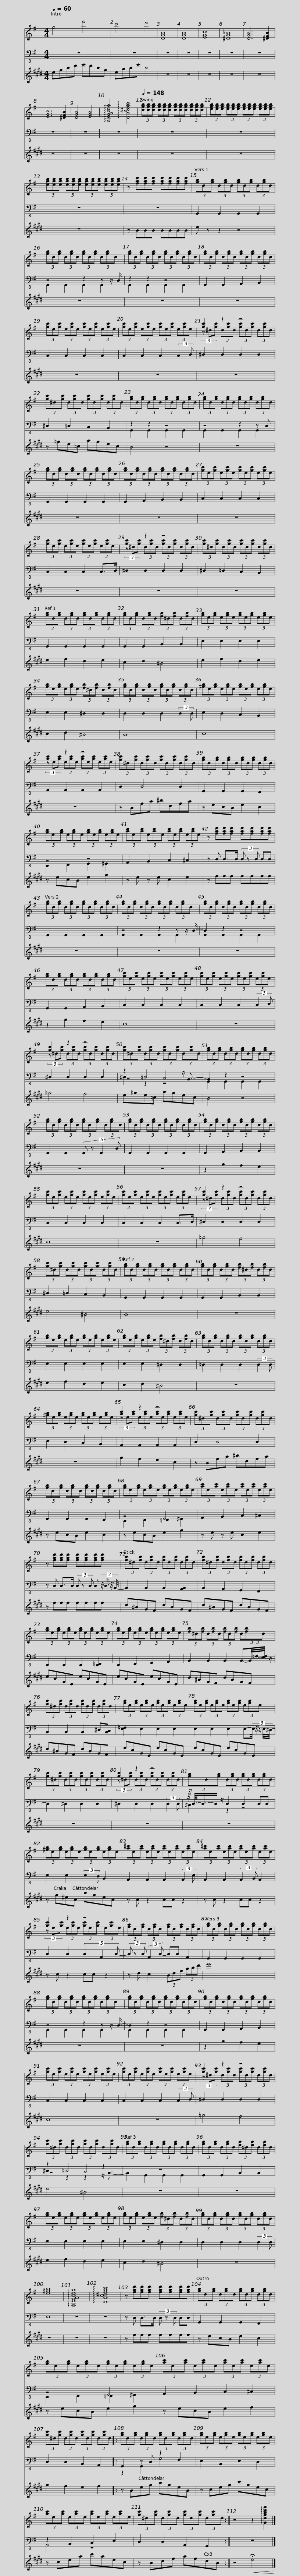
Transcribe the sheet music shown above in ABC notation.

X:1
%%score ( 1 2 ) ( 3 4 5 ) 6
L:1/8
Q:1/4=60
M:4/4
I:linebreak $
K:G
V:1 treble
V:2 treble
V:3 bass-8
V:4 bass-8
V:5 bass-8
V:6 treble transpose=-9
V:1
 g4 e'4 | c'4 d'4 | [DGB]8 | [DGB]8 | [EGc]8 | %5
 [^DG_B]8 | [DGB]6 [^DFB]2 | [EGc]6 [^DFB]2 | [DGB]4 [EGB]4 | !arpeggio![A,EGAcea]4 !arpeggio![DAc^dfac']4 |$ %10
[Q:1/4=148] (3[dgb][dgb][dgb] (3[dgb][dgb][dgb] (3[dgb][dgb][dgb] (3[dgb][dgb][dgb] | (3[egb][egb][egb] (3[egb][egb][egb] (3[egb][egb][egb] (3[egb][egb][egb] | (3[eac'][eac'][eac'] (3[eac'][eac'][eac'] (3[eac'][eac'][eac'] (3[eac'][eac'][eac'] |$ z [fad'][fad'][fad'] [fad'][fad'][fad'][fad'] | (3[gb]d[gb] (3d[gb]d (3[gb]d[gb] (3d[gb]d | %15
 (3[gb]d[gb] (3d[gb]d (3[gb]d[gb] (3d[gb]d | (3[gb]d[gb] (3d[gb]d (3[gb]d[gb] (3d[gb]d |$ (3[gb]d[gb] (3d[gb]d (3[gb]d[gb] (3d[gb]d | (3[gc']e[gc'] (3e[gc']e (3[gc']e[gc'] (3e[gc']e | (3[gc']e[gc'] (3e[gc']e (3[gc']e[gc'] (3e[gc']e | %20
 [gc']2 z2 z4 |$ (3[gc']^d[gc'] (3d[gc']d (3[gc']d[gc'] (3d[gc']d | (3[gb]d[gb] (3d[gb]d (3[gb]d[gb] (3d[gb]d | (3[gb]d[gb] (3d[gb]d (3[gb]d[gb] (3d[gb]d | (3[gb]d[gb] (3d[gb]d (3[gb]d[gb] (3d[gb]d |$ %25
 (3[gb]d[gb] (3d[gb]d (3[gb]d[gb] (3d[gb]d | (3[gc']e[gc'] (3e[gc']e (3[gc']e[gc'] (3e[gc']e | (3[gc']e[gc'] (3e[gc']e (3[gc']e[gc'] (3e[gc']e | [gc']2 z2 z4 |$ (3[gc']^d[gc'] (3d[gc']d (3[gc']d[gc'] (3d[gc']d | %30
 (3[gb]d[gb] (3d[gb]d (3[gb]d[gb] (3d[gb]d | (3[gb]d[gb] (3d[gb]d (3[fb]^d[fb] (3d[fb]d | (3[gb]e[gb] (3e[gb]e (3[gb]e[gb] (3e[gb]e |$ (3[gb]e[gb] (3e[gb]e (3[fb]^d[fb] (3d[fb]d | (3[gb]d[gb] (3d[gb]d (3[gb]d[gb] (3d[gb]d | %35
 (3[^gb]e[gb] (3e[gb]e (3[gb]e[gb] (3e[gb]e | [ac']2 z2 z4 |$ (3[gc']^d[gc'] (3d[gc']d (3[gc']d[gc'] (3d[gc']d | (3[gb]d[gb] (3d[gb]d (3[gb]d[gb] (3d[gb]d | (3[gb]e[gb] (3e[gb]e (3[gb]e[gb] (3e[gb]e | %40
 (3[ac']e[ac'] (3e[ac']e (3[ac']e[ac'] (3e[ac']e |$ z [fad'][fad'][fad'] [fad'][fad'][fad'][fad'] | (3[gb]d[gb] (3d[gb]d (3[gb]d[gb] (3d[gb]d | (3[gb]d[gb] (3d[gb]d (3[gb]d[gb] (3d[gb]d | (3[gb]d[gb] (3d[gb]d (3[gb]d[gb] (3d[gb]d |$ %45
 (3[gb]d[gb] (3d[gb]d (3[gb]d[gb] (3d[gb]d | (3[gc']e[gc'] (3e[gc']e (3[gc']e[gc'] (3e[gc']e | (3[gc']e[gc'] (3e[gc']e (3[gc']e[gc'] (3e[gc']e | [gc']2 z2 z4 |$ (3[gc']^d[gc'] (3d[gc']d (3[gc']d[gc'] (3d[gc']d | %50
 (3[gb]d[gb] (3d[gb]d (3[gb]d[gb] (3d[gb]d | (3[gb]d[gb] (3d[gb]d (3[gb]d[gb] (3d[gb]d | (3[gb]d[gb] (3d[gb]d (3[gb]d[gb] (3d[gb]d |$ (3[gb]d[gb] (3d[gb]d (3[gb]d[gb] (3d[gb]d | (3[gc']e[gc'] (3e[gc']e (3[gc']e[gc'] (3e[gc']e | %55
 (3[gc']e[gc'] (3e[gc']e (3[gc']e[gc'] (3e[gc']e | [gc']2 z2 z4 |$ (3[gc']^d[gc'] (3d[gc']d (3[gc']d[gc'] (3d[gc']d | (3[gb]d[gb] (3d[gb]d (3[gb]d[gb] (3d[gb]d | (3[gb]d[gb] (3d[gb]d (3[fb]^d[fb] (3d[fb]d | %60
 (3[gb]e[gb] (3e[gb]e (3[gb]e[gb] (3e[gb]e |$ (3[gb]e[gb] (3e[gb]e (3[fb]^d[fb] (3d[fb]d | (3[gb]d[gb] (3d[gb]d (3[gb]d[gb] (3d[gb]d | (3[^gb]e[gb] (3e[gb]e (3[gb]e[gb] (3e[gb]e | [ac']2 z2 z4 |$ %65
 (3[gc']^d[gc'] (3d[gc']d (3[gc']d[gc'] (3d[gc']d | (3[gb]d[gb] (3d[gb]d (3[gb]d[gb] (3d[gb]d | (3[gb]e[gb] (3e[gb]e (3[gb]e[gb] (3e[gb]e | (3[ac']e[ac'] (3e[ac']e (3[ac']e[ac'] (3e[ac']e |$ z [fad'][fad'][fad'] [fad'][fad'][fad'][fad'] | %70
 (3[fb]^d[fb] (3d[fb]d (3[fb]d[fb] (3d[fb]d | (3[fb]^d[fb] (3d[fb]d (3[fb]d[fb] (3d[fb]d |$ (3[gb]e[gb] (3e[gb]e (3[gb]e[gb] (3e[gb]e | (3[gb]e[gb] (3e[gb]e (3[gb]e[gb] (3e[gb]e | (3[fb]^d[fb] (3d[fb]d (3[fb]d[fb] (3d[fb]d |$ %75
 (3[fb]^d[fb] (3d[fb]d (3[fb]d[fb] (3d[fb]d | (3[gb]e[gb] (3e[gb]e (3[gb]e[gb] (3e[gb]e | (3[gb]e[gb] (3e[gb]e (3[gb]e[gb] (3e[gb]e |$ (3[gc']^d[gc'] (3d[gc']d (3[gc']d[gc'] (3d[gc']d | [gc']2 z2 z4 | %80
 (3[gb]d[gb] (3d[gb]d (3[gb]d[gb] (3d[gb]d |$ (3[^gb]e[gb] (3e[gb]e (3[gb]e[gb] (3e[gb]e | (3[a^c']e[ac'] (3e[ac']e (3[ac']e[ac'] (3e[ac']e | (3[a^c']e[ac'] (3e[ac']e (3[ac']e[ac'] (3e[ac']e |$ [gc']2 z2 z4 | %85
 (3[fa]d[fa] (3d[fa]d (3[fa]d[fa] (3d[fa]d | (3[gb]d[gb] (3d[gb]d (3[gb]d[gb] (3d[gb]d | (3[gb]d[gb] (3d[gb]d (3[gb]d[gb] (3d[gb]d |$ (3[gb]d[gb] (3d[gb]d (3[gb]d[gb] (3d[gb]d | (3[gb]d[gb] (3d[gb]d (3[gb]d[gb] (3d[gb]d | %90
 (3[gc']e[gc'] (3e[gc']e (3[gc']e[gc'] (3e[gc']e | (3[gc']e[gc'] (3e[gc']e (3[gc']e[gc'] (3e[gc']e |$ [gc']2 z2 z4 | (3[gc']^d[gc'] (3d[gc']d (3[gc']d[gc'] (3d[gc']d | (3[gb]d[gb] (3d[gb]d (3[gb]d[gb] (3d[gb]d | %95
 (3[gb]d[gb] (3d[gb]d (3[fb]^d[fb] (3d[fb]d |$ (3[gb]e[gb] (3e[gb]e (3[gb]e[gb] (3e[gb]e | (3[gb]e[gb] (3e[gb]e (3[fb]^d[fb] (3d[fb]d | (3[gb]d[gb] (3d[gb]d (3[gb]d[gb] (3d[gb]d | [e^gb]8 | %100
 !arpeggio![A,EGAcea]8 | !arpeggio![DAc^dfac']8 |$ z [fad'][fad'][fad'] [fad'][fad'][fad'][fad'] | (3[gb]d[gb] (3d[gb]d (3[gb]d[gb] (3d[gb]d | (3[gb]e[gb] (3e[gb]e (3[gb]e[gb] (3e[gb]e | %105
 (3[ac']e[ac'] (3e[ac']e (3[ac']e[ac'] (3e[ac']e |$ (3[gc']^d[gc'] (3d[gc']d (3[gc']d[gc'] (3d[gc']d |: (3[gb]d[gb] (3d[gb]d (3[gb]d[gb] (3d[gb]d | (3[gb]e[gb] (3e[gb]e (3[gb]e[gb] (3e[gb]e |$ (3[ac']e[ac'] (3e[ac']e (3[ac']e[ac'] (3e[ac']e | %110
 (3[gc']^d[gc'] (3d[gc']d (3[gc']d[gc'] (3d[gc']d :| z4 z2 !arpeggio![Gdgbd'g']2 |] %112
V:2
 x8 | x8 | x8 | x8 | x8 | %5
 x8 | x8 | x8 | x8 | x8 |$ %10
 x8 | x8 | x8 |$ x8 | x8 | %15
 x8 | x8 |$ x8 | x8 | x8 | %20
 (3z ^d[gc'] (3d[gc']d (3[gc']d[gc'] (3d[gc']d |$ x8 | x8 | x8 | x8 |$ %25
 x8 | x8 | x8 | (3z ^d[gc'] (3d[gc']d (3[gc']d[gc'] (3d[gc']d |$ x8 | %30
 x8 | x8 | x8 |$ x8 | x8 | %35
 x8 | (3z e[ac'] (3e[ac']e (3[ac']e[ac'] (3e[ac']e |$ x8 | x8 | x8 | %40
 x8 |$ x8 | x8 | x8 | x8 |$ %45
 x8 | x8 | x8 | (3z ^d[gc'] (3d[gc']d (3[gc']d[gc'] (3d[gc']d |$ x8 | %50
 x8 | x8 | x8 |$ x8 | x8 | %55
 x8 | (3z ^d[gc'] (3d[gc']d (3[gc']d[gc'] (3d[gc']d |$ x8 | x8 | x8 | %60
 x8 |$ x8 | x8 | x8 | (3z e[ac'] (3e[ac']e (3[ac']e[ac'] (3e[ac']e |$ %65
 x8 | x8 | x8 | x8 |$ x8 | %70
 x8 | x8 |$ x8 | x8 | x8 |$ %75
 x8 | x8 | x8 |$ x8 | (3z ^d[gc'] (3d[gc']d (3[gc']d[gc'] (3d[gc']d | %80
 x8 |$ x8 | x8 | x8 |$ (3z e[gc'] (3e[gc']e (3[gc']e[gc'] (3e[gc']e | %85
 x8 | x8 | x8 |$ x8 | x8 | %90
 x8 | x8 |$ (3z ^d[gc'] (3d[gc']d (3[gc']d[gc'] (3d[gc']d | x8 | x8 | %95
 x8 |$ x8 | x8 | x8 | x8 | %100
 x8 | x8 |$ x8 | x8 | x8 | %105
 x8 |$ x8 |: x8 | x8 |$ x8 | %110
 x8 :| x8 |] %112
V:3
 z8 | z8 | z8 | z8 | z8 | %5
 z8 | z8 | z8 | z8 | z8 |$ %10
 z8 | z8 | z8 |$ z8 | G,,2 G,,2 G,,2 G,,2 | %15
 z4 z2 z z/ D,/ | z2 z2 z4 |$ G,,2 G,,2 A,,2 B,,2 | C,2 C,2 C,2 C,2 | C,2 C,2 C,2 (3:2:2C,2 D, | %20
 ^D,2 D,2 D,2 D,2 |$ ^D,2 =D,2 C,2 B,,2 | z2 z2 z4 | z4 z2 z D, | G,,2 G,,2 G,,2 G,,2 |$ %25
 G,,2 A,,2 B,,2 B,,2 | C,2 C,2 C,2 C,2 | C,2 C,2 C,2 C,>D, | ^D,2 D,2 D,2 D,2 |$ ^D,2 =D,2 C,2 B,,2 | %30
 G,,2 G,,2 G,,2 G,,2 | G,,2 G,,2 B,,2 B,,2 | E,2 E,2 E,2 E,2 |$ E,2 E,2 ^D,2 D,2 | D,2 D,2 D,2 (3:2:2D,2 D, | %35
 E,2 D,2 C,2 B,,2 | A,,2 A,,2 A,,2 A,,2 |$ D,2 D,4 D,2 | G,,2 G,,2 G,,2 F,,2 | z4 z4 | %40
 A,,2 B,,2 C,2 ^C,2 |$ z D, D,>D, (3D, z D, D,D, | G,,2 G,,2 G,,2 G,,2 | z4 z2 z z/ D,/- | D,2 z2 z4 |$ %45
 G,,2 G,,2 A,,2 B,,2 | C,2 C,2 C,2 C,2 | C,2 C,2 C,2 (3:2:2C,2 D, | ^D,2 D,2 D,2 D,2 |$ z2 =D,4 z/ B,,3/2- | %50
 B,,2 z2 z4 | G,,2 G,,2 (5:4:4G,, z G,,2 D, | G,,2 G,,2 G,,2 G,,2 |$ G,,2 A,,2 B,,2 B,,2 | C,2 C,2 C,2 C,2 | %55
 C,2 C,2 C,2 C,>D, | ^D,2 D,2 D,2 D,2 |$ ^D,2 =D,2 C,2 B,,2 | G,,2 G,,2 G,,2 G,,2 | G,,2 G,,2 B,,2 B,,2 | %60
 E,2 E,2 E,2 E,2 |$ E,2 E,2 ^D,2 D,2 | =D,2 D,2 D,2 (3:2:2D,2 D, | E,2 D,2 C,2 B,,2 | A,,2 A,,2 A,,2 A,,2 |$ %65
 D,2 D,4 D,2 | G,,2 G,,2 G,,2 F,,2 | z4 G,,4 | A,,2 B,,2 C,2 ^C,2 |$ z D, D,>D, (3D, z D, D, (3:2:4z/4 D,3/4 z/4 B,,/4- | %70
 B,,2 B,,2 B,,2 [A,,B,,]2 | B,,2 A,,2 G,,2 F,,2 |$ E,,2 E,,2 E,,2 [E,,=F,,]2 | E,,2 F,,2 G,,2 A,,2 | B,,2 B,,2 B,,2 B,,-(3B,,/4=F,/4-[E,F,]/4 z/ |$ %75
 B,,2 B,,2 B,,2 ^D,[B,,C,] | [E,=F,]2 E,2 E,2 E,2 | E,2 E,2 E,2 E,-(3:2:5E,/4 z/4 z/ E,/4^D,/4- |$ D,2 ^D,2 D,2 D,2 | ^D,2 D,2 D,2 (3:2:2D,2 D, | %80
 z/16 D,3/16-D,3/4-D,/ z/ D,2 D,2 D,D, |$ E,2 E,2 (3:2:2E,2 D, B,,2 | A,,2 A,,2 A,,2 (3:2:2A,,2 E, | A,,2 A,,2 (3:2:2A,,2 B,, A,,2 |$ D,2 D,2 (5:4:3D,2 A,,2 D,- | %85
 (3D, z D, (3:2:2A,,2 D,- D,D, A,,2 | G,,2 G,,2 G,,2 G,,2 | z4 z2 z z/ D,/- |$ D,2 z2 z4 | G,,2 G,,2 A,,2 B,,2 | %90
 C,2 C,2 C,2 C,2 | C,2 C,2 C,2 (3:2:2C,2 D, |$ ^D,2 D,2 D,2 D,2 | z2 =D,4 z2 | z8 | %95
 G,,2 G,,2 B,,2 B,,2 |$ E,2 E,2 E,2 E,2 | E,2 E,2 ^D,2 D,2 | D,2 D,2 D,2 (3:2:2D,2 D, | E,8 | %100
 z8 | z8 |$ z D, D,>D, (3D, z D, D,D, | G,,2 G,,2 G,,2 F,,2 | z4 G,,4 | %105
 A,,2 B,,2 C,2 ^C,2 |$ D,2 D,2 B,,2 A,,2 |: G,,2 z D, z2 F,2 | E,2 B,,2 E,2 D,2 |$ z2 B,,2 C,2 E,2 | %110
 D,2 D,2 A,,2 G,,2 :| z8 |] %112
V:4
 x8 | x8 | x8 | x8 | x8 | %5
 x8 | x8 | x8 | x8 | x8 |$ %10
 x8 | x8 | x8 |$ x8 | x8 | %15
 G,,2 G,,2 G,,2 G,,2 | G,,2 G,,2 G,,2 G,,2 |$ x8 | x8 | x8 | %20
 x8 |$ x8 | x8 | G,,2 G,,2 G,,2 G,,2 | x8 |$ %25
 x8 | x8 | x8 | x8 |$ x8 | %30
 x8 | x8 | x8 |$ x8 | x8 | %35
 x8 | x8 |$ x8 | x8 | E,,2 F,,2 G,,2 ^G,,2 | %40
 x8 |$ x8 | x8 | G,,2 G,,2 G,,2 G,,2 | G,,2 G,,2 G,,2 G,,2 |$ %45
 x8 | x8 | x8 | x8 |$ z4 C,4 | %50
 x8 | x8 | x8 |$ x8 | x8 | %55
 x8 | x8 |$ x8 | x8 | x8 | %60
 x8 |$ x8 | x8 | x8 | x8 |$ %65
 x8 | x8 | E,,2 F,,2 =F,,2 ^G,,2 | x8 |$ x8 | %70
 x8 | x8 |$ x8 | x8 | x8 |$ %75
 x8 | x8 | x8 |$ x8 | x8 | %80
 ^C,2 z2 z4 |$ x8 | x8 | x8 |$ x8 | %85
 x8 | x8 | G,,2 G,,2 G,,2 G,,2 |$ G,,2 G,,2 G,,2 G,,2 | x8 | %90
 x8 | x8 |$ x8 | z4 C,4 | x8 | %95
 x8 |$ x8 | x8 | x8 | x8 | %100
 x8 | x8 |$ x8 | x8 | E,,2 F,,2 =F,,2 ^G,,2 | %105
 x8 |$ x8 |: z2 G,,2 G,4 | x8 |$ A,,4 z4 | %110
 x8 :| x8 |] %112
V:5
 x8 | x8 | x8 | x8 | x8 | %5
 x8 | x8 | x8 | x8 | x8 |$ %10
 x8 | x8 | x8 |$ x8 | x8 | %15
 x8 | x8 |$ x8 | x8 | x8 | %20
 x8 |$ x8 | G,,2 G,,2 G,,2 G,,2 | x8 | x8 |$ %25
 x8 | x8 | x8 | x8 |$ x8 | %30
 x8 | x8 | x8 |$ x8 | x8 | %35
 x8 | x8 |$ x8 | x8 | x8 | %40
 x8 |$ x8 | x8 | x8 | x8 |$ %45
 x8 | x8 | x8 | x8 |$ ^D,2 z2 z4 | %50
 G,,2 G,,2 G,,2 G,,2 | x8 | x8 |$ x8 | x8 | %55
 x8 | x8 |$ x8 | x8 | x8 | %60
 x8 |$ x8 | x8 | x8 | x8 |$ %65
 x8 | x8 | x8 | x8 |$ x8 | %70
 x8 | x8 |$ x8 | x8 | x8 |$ %75
 x8 | x8 | x8 |$ x8 | x8 | %80
 x8 |$ x8 | x8 | x8 |$ x8 | %85
 x8 | x8 | x8 |$ x8 | x8 | %90
 x8 | x8 |$ x8 | ^D,2 z2 z2 z/ B,,3/2- | B,,2 G,,2 G,,2 G,,2 | %95
 x8 |$ x8 | x8 | x8 | x8 | %100
 x8 | x8 |$ x8 | x8 | x8 | %105
 x8 |$ x8 |: x8 | x8 |$ x8 | %110
 x8 :| x8 |] %112
V:6
[K:E] egbd' e'd'bg | eabe' b4 | z8 | z8 | z8 | %5
 z8 | z8 | z8 | z8 | z8 |$ %10
 z8 | z8 | z8 |$ z BBB BBBB | e z z2 z4 | %15
 z8 | z8 |$ z8 | z8 | z8 | %20
 z8 |$ z =ge=c agec | B4 z4 | z8 | z8 |$ %25
 z8 | z8 | z8 | z8 |$ z8 | %30
 e2 f2 d2 e2 | c2 d2 ^B4 | e2 f2 d2 e2 |$ c2 d2 ^B4 | B8 | %35
 c8 | z8 |$ z Bfa ^bdfa | z ecB e2 c2 | z ecB e2 g2 | %40
 z e z e c2 e2 |$ z fff ffff | z8 | z8 | z8 |$ %45
 z2 g2 f2 e2 | c8 | z8 | =g4 f4 |$ e=ge=c agec | %50
 B4 z4 | z8 | z8 |$ z2 g2 f2 e2 | c8 | %55
 z8 | =g4 f4 |$ e4 ^B4 | B8 | z8 | %60
 e2 f2 d2 e2 |$ c2 d2 ^B4 | z8 | z8 | g2 f2 e2 c2 |$ %65
 z Bfa ^bdfa | z ecB e2 c2 | z ecB e2 g2 | z e z e c2 e2 |$ z fff ffff | %70
 d^BGF dBGF | d^BGF dBGF |$ ecGE ecGE | ecGE ecGE | d^BGF dBGF |$ %75
 d^BGF dBGF | ecGE ecGE | ecGE ecGE |$ z8 | z8 | %80
 z8 |$ z g^ec bgec | z c z2 cc z2 | z c z2 cc z2 |$ z c z2 cc z2 | %85
 z d c2 (3Bdf (3abd' | e'8 | z8 |$ z8 | z2 g2 f2 e2 | %90
 c8 | z8 |$ =g4 f4 | e4 ^B4 | z8 | %95
 z8 |$ e2 f2 d2 e2 | c2 d2 ^B4 | z8 | z8 | %100
 z8 | z8 |$ z fff ffff | z ecB e2 c2 | z ecB e2 g2 | %105
 z ecB e2 f2 |$ g2 f2 e2 f2 |: z Beg bgeB | z ceg c'gec |$ z cea c'aec | %110
 z Bdf afdB :| z4!<(! !fermata!e4!<)! |] %112
